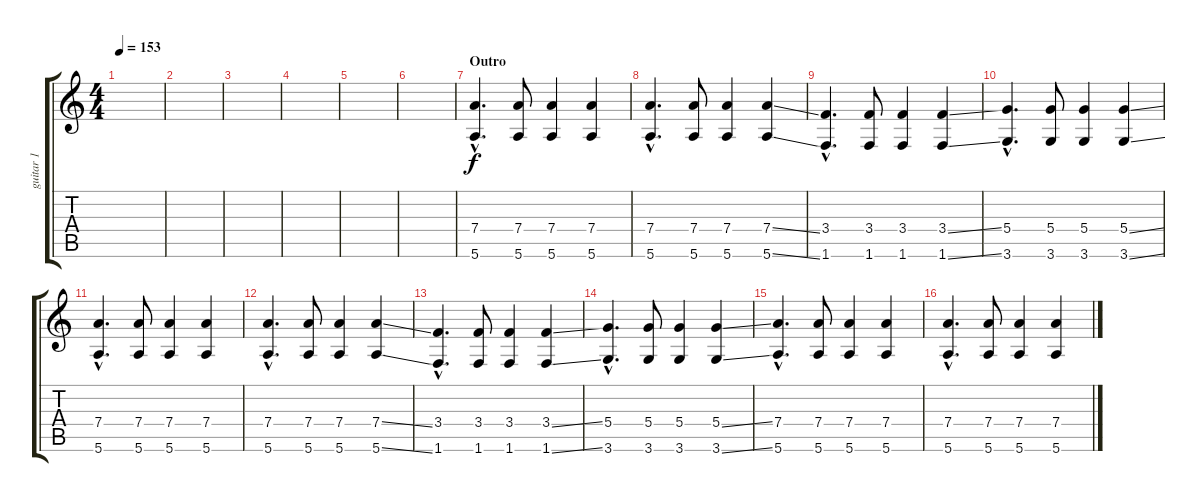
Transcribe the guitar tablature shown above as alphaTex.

\track ("guitar 1" "guitar 1") {instrument electricguitarclean}
\staff {score tabs}
\tuning (E4 B3 G3 D3 A2 E2) {hide}
\ts (4 4)
\tempo 153
\clef g2
\ks c
|
|
|
|
|
|
\section ("" "Outro")
(7.4{hac} 5.6{hac}).4{d volume 3} (7.4 5.6).8{volume 13} (7.4 5.6).4 (7.4 5.6).4 |
(7.4{hac} 5.6{hac}).4{d} (7.4 5.6).8 (7.4 5.6).4 (7.4{ss} 5.6{ss}).4 |
(3.4{hac} 1.6{hac}).4{d} (3.4 1.6).8 (3.4 1.6).4 (3.4{ss} 1.6{ss}).4 |
(5.4{hac} 3.6{hac}).4{d} (5.4 3.6).8 (5.4 3.6).4 (5.4{ss} 3.6{ss}).4 |
(7.4{hac} 5.6{hac}).4{d} (7.4 5.6).8 (7.4 5.6).4 (7.4 5.6).4 |
(7.4{hac} 5.6{hac}).4{d} (7.4 5.6).8 (7.4 5.6).4 (7.4{ss} 5.6{ss}).4 |
(3.4{hac} 1.6{hac}).4{d} (3.4 1.6).8 (3.4 1.6).4 (3.4{ss} 1.6{ss}).4 |
(5.4{hac} 3.6{hac}).4{d} (5.4 3.6).8 (5.4 3.6).4 (5.4{ss} 3.6{ss}).4 |
(7.4{hac} 5.6{hac}).4{d} (7.4 5.6).8 (7.4 5.6).4 (7.4 5.6).4 |
(7.4{hac} 5.6{hac}).4{d} (7.4 5.6).8 (7.4 5.6).4 (7.4{ss} 5.6{ss}).4
